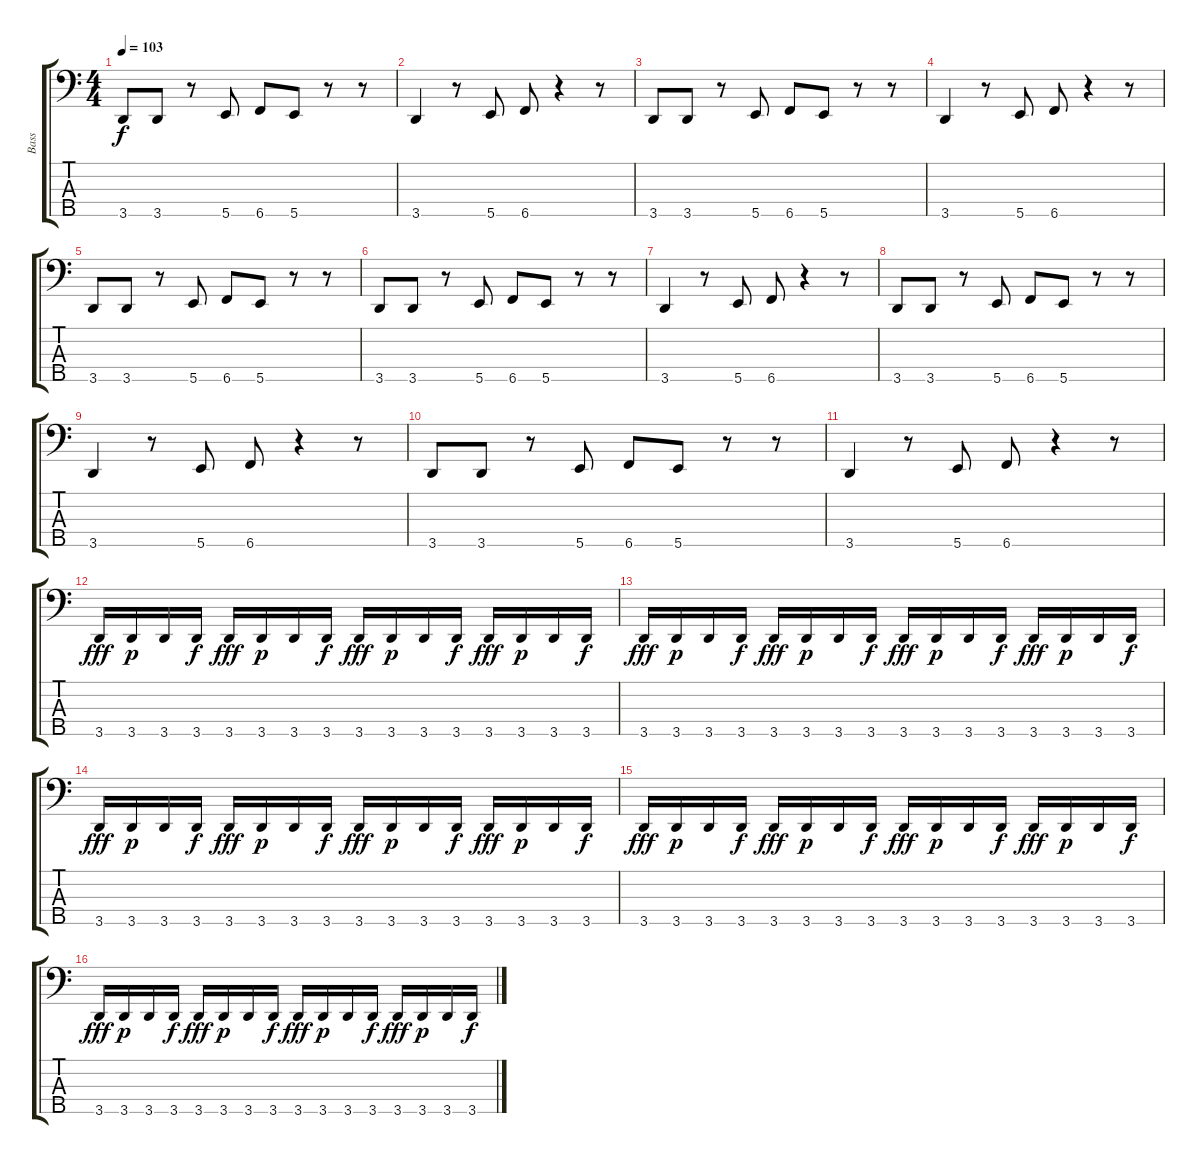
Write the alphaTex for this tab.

\track ("Bass" "Bass") {instrument electricbassfinger}
\staff {score tabs}
\tuning (G2 D2 A1 E1 B0) {hide}
\ts (4 4)
\tempo 103
\clef f4
\ks c
3.5.8{dy f} 3.5.8 r.8 5.5.8 6.5.8 5.5.8 r.8 r.8 |
3.5.4 r.8 5.5.8 6.5.8 r.4 r.8 |
3.5.8 3.5.8 r.8 5.5.8 6.5.8 5.5.8 r.8 r.8 |
3.5.4 r.8 5.5.8 6.5.8 r.4 r.8 |
3.5.8 3.5.8 r.8 5.5.8 6.5.8 5.5.8 r.8 r.8 |
3.5.8 3.5.8 r.8 5.5.8 6.5.8 5.5.8 r.8 r.8 |
3.5.4 r.8 5.5.8 6.5.8 r.4 r.8 |
3.5.8 3.5.8 r.8 5.5.8 6.5.8 5.5.8 r.8 r.8 |
3.5.4 r.8 5.5.8 6.5.8 r.4 r.8 |
3.5.8 3.5.8 r.8 5.5.8 6.5.8 5.5.8 r.8 r.8 |
3.5.4 r.8 5.5.8 6.5.8 r.4 r.8 |
3.5.16{dy fff} 3.5.16{dy p} 3.5.16 3.5.16{dy f} 3.5.16{dy fff} 3.5.16{dy p} 3.5.16 3.5.16{dy f} 3.5.16{dy fff} 3.5.16{dy p} 3.5.16 3.5.16{dy f} 3.5.16{dy fff} 3.5.16{dy p} 3.5.16 3.5.16{dy f} |
3.5.16{dy fff} 3.5.16{dy p} 3.5.16 3.5.16{dy f} 3.5.16{dy fff} 3.5.16{dy p} 3.5.16 3.5.16{dy f} 3.5.16{dy fff} 3.5.16{dy p} 3.5.16 3.5.16{dy f} 3.5.16{dy fff} 3.5.16{dy p} 3.5.16 3.5.16{dy f} |
3.5.16{dy fff} 3.5.16{dy p} 3.5.16 3.5.16{dy f} 3.5.16{dy fff} 3.5.16{dy p} 3.5.16 3.5.16{dy f} 3.5.16{dy fff} 3.5.16{dy p} 3.5.16 3.5.16{dy f} 3.5.16{dy fff} 3.5.16{dy p} 3.5.16 3.5.16{dy f} |
3.5.16{dy fff} 3.5.16{dy p} 3.5.16 3.5.16{dy f} 3.5.16{dy fff} 3.5.16{dy p} 3.5.16 3.5.16{dy f} 3.5.16{dy fff} 3.5.16{dy p} 3.5.16 3.5.16{dy f} 3.5.16{dy fff} 3.5.16{dy p} 3.5.16 3.5.16{dy f} |
3.5.16{dy fff} 3.5.16{dy p} 3.5.16 3.5.16{dy f} 3.5.16{dy fff} 3.5.16{dy p} 3.5.16 3.5.16{dy f} 3.5.16{dy fff} 3.5.16{dy p} 3.5.16 3.5.16{dy f} 3.5.16{dy fff} 3.5.16{dy p} 3.5.16 3.5.16{dy f}
